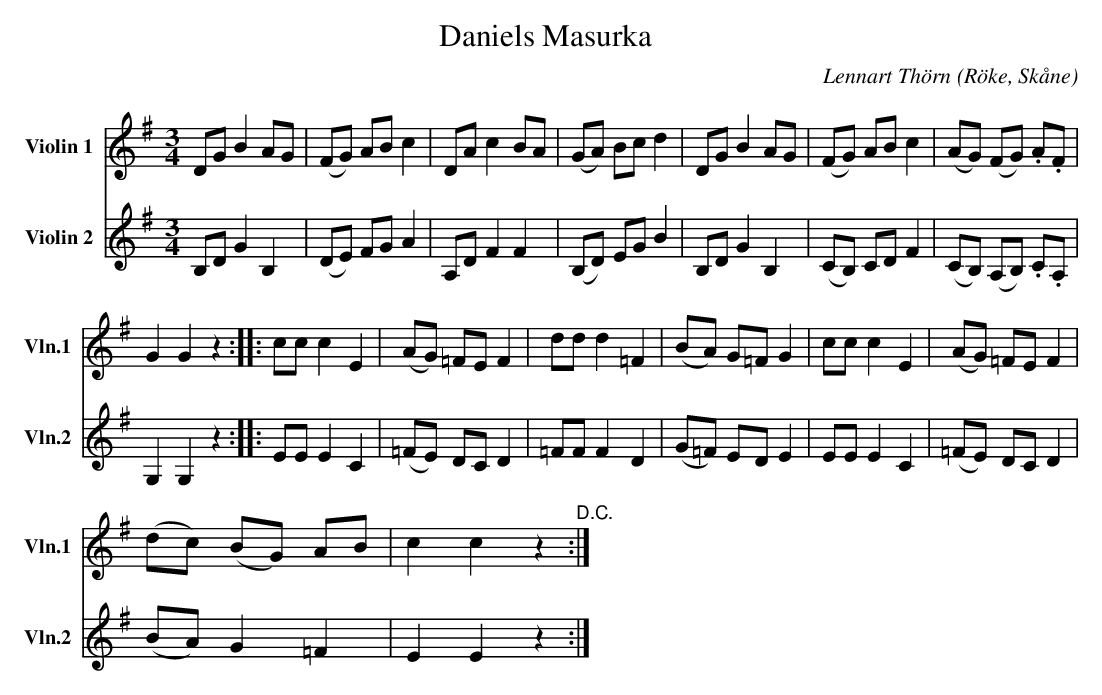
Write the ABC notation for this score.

X:1
T:Daniels Masurka
O:Röke, Skåne
C:Lennart Thörn
%%score 1 2
L:1/8
M:3/4
K:G
V:1 treble nm="Violin 1" snm="Vln.1"
V:2 treble nm="Violin 2" snm="Vln.2"
V:1
DG B2 AG | (FG) AB c2 | DA c2 BA | (GA) Bc d2 | DG B2 AG | (FG) AB c2 | (AG) (FG) .A.F |
G2 G2 z2 :: cc c2 E2 | (AG) =FE F2 | dd d2 =F2 | (BA) G=F G2 | cc c2 E2 | (AG) =FE F2 |
(dc) (BG) AB | c2 c2 z2"^D.C." :|
V:2
B,D G2 B,2 | (DE) FG A2 | A,D F2 F2 | (B,D) EG B2 | B,D G2 B,2 | (CB,) CD F2 | (CB,) (A,B,) .C.A, |
G,2 G,2 z2 :: EE E2 C2 | (=FE) DC D2 | =FF F2 D2 | (G=F) ED E2 | EE E2 C2 | (=FE) DC D2 |
(BA) G2 =F2 | E2 E2 z2 :|
